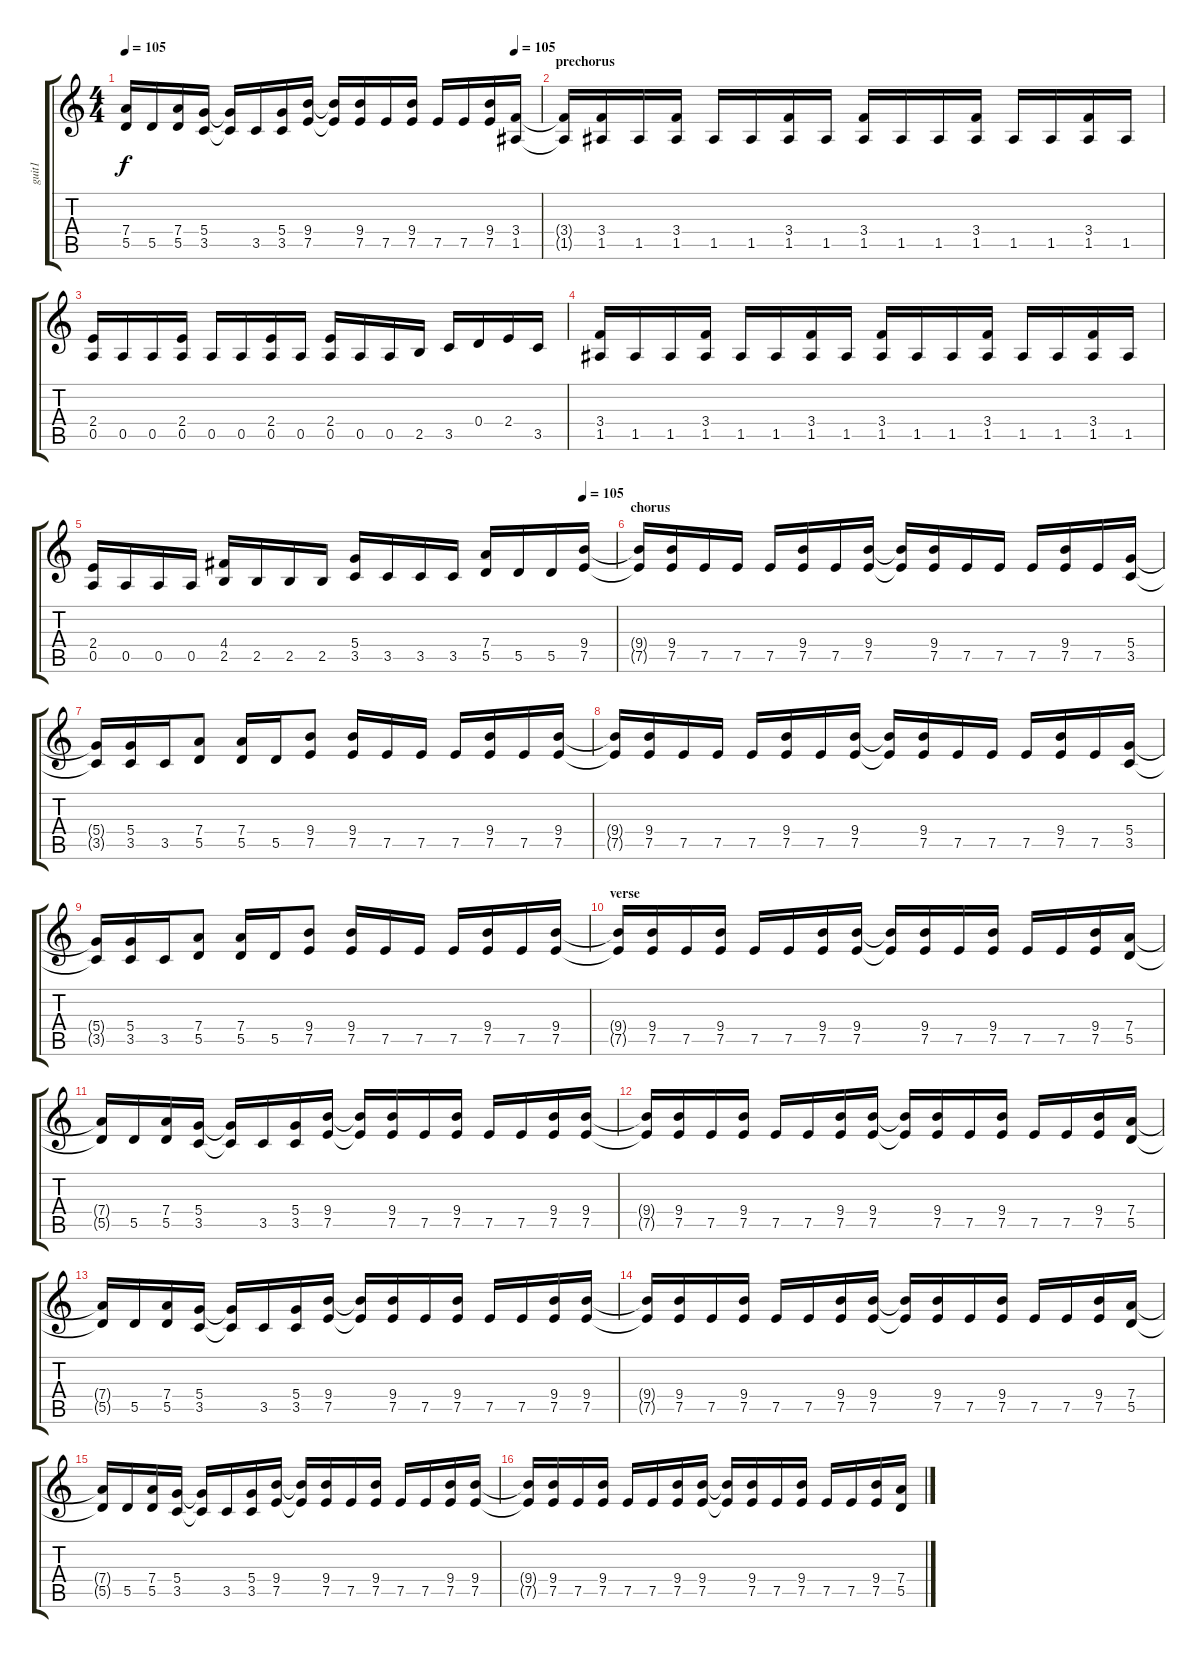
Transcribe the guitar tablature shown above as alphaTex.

\track ("guit1" "guit1") {instrument electricguitarclean}
\staff {score tabs}
\tuning (E4 B3 G3 D3 A2 E2) {hide}
\ts (4 4)
\tempo 105
\tempo (105 0.9375)
\clef g2
\ks c
(7.4{t} 5.5{t}).16{dy f} 5.5.16 (7.4 5.5).16 (5.4 3.5).16 (5.4{t} 3.5{t}).16 3.5.16 (5.4 3.5).16 (9.4 7.5).16 (9.4{t} 7.5{t}).16 (9.4 7.5).16 7.5.16 (9.4 7.5).16 7.5.16 7.5.16 (9.4 7.5).16 (3.4 1.5).16{instrument distortionguitar} |
\section ("" "prechorus")
(3.4{t} 1.5{t}).16 (3.4 1.5).16 1.5.16 (3.4 1.5).16 1.5.16 1.5.16 (3.4 1.5).16 1.5.16 (3.4 1.5).16 1.5.16 1.5.16 (3.4 1.5).16 1.5.16 1.5.16 (3.4 1.5).16 1.5.16 |
(2.4 0.5).16 0.5.16 0.5.16 (2.4 0.5).16 0.5.16 0.5.16 (2.4 0.5).16 0.5.16 (2.4 0.5).16 0.5.16 0.5.16 2.5.16 3.5.16 0.4.16 2.4.16 3.5.16 |
(3.4 1.5).16 1.5.16 1.5.16 (3.4 1.5).16 1.5.16 1.5.16 (3.4 1.5).16 1.5.16 (3.4 1.5).16 1.5.16 1.5.16 (3.4 1.5).16 1.5.16 1.5.16 (3.4 1.5).16 1.5.16 |
\tempo (105 0.9375)
(2.4 0.5).16 0.5.16 0.5.16 0.5.16 (4.4 2.5).16 2.5.16 2.5.16 2.5.16 (5.4 3.5).16 3.5.16 3.5.16 3.5.16 (7.4 5.5).16 5.5.16 5.5.16 (9.4 7.5).16{instrument distortionguitar} |
\section ("" "chorus")
(9.4{t} 7.5{t}).16 (9.4 7.5).16 7.5.16 7.5.16 7.5.16 (9.4 7.5).16 7.5.16 (9.4 7.5).16 (9.4{t} 7.5{t}).16 (9.4 7.5).16 7.5.16 7.5.16 7.5.16 (9.4 7.5).16 7.5.16 (5.4 3.5).16 |
(5.4{t} 3.5{t}).16 (5.4 3.5).16 3.5.16 (7.4 5.5).8 (7.4 5.5).16 5.5.16 (9.4 7.5).8 (9.4 7.5).16 7.5.16 7.5.16 7.5.16 (9.4 7.5).16 7.5.16 (9.4 7.5).16 |
(9.4{t} 7.5{t}).16 (9.4 7.5).16 7.5.16 7.5.16 7.5.16 (9.4 7.5).16 7.5.16 (9.4 7.5).16 (9.4{t} 7.5{t}).16 (9.4 7.5).16 7.5.16 7.5.16 7.5.16 (9.4 7.5).16 7.5.16 (5.4 3.5).16 |
(5.4{t} 3.5{t}).16 (5.4 3.5).16 3.5.16 (7.4 5.5).8 (7.4 5.5).16 5.5.16 (9.4 7.5).8 (9.4 7.5).16 7.5.16 7.5.16 7.5.16 (9.4 7.5).16 7.5.16 (9.4 7.5).16 |
\section ("" "verse")
(9.4{t} 7.5{t}).16 (9.4 7.5).16 7.5.16 (9.4 7.5).16 7.5.16 7.5.16 (9.4 7.5).16 (9.4 7.5).16 (9.4{t} 7.5{t}).16 (9.4 7.5).16 7.5.16 (9.4 7.5).16 7.5.16 7.5.16 (9.4 7.5).16 (7.4 5.5).16 |
(7.4{t} 5.5{t}).16 5.5.16 (7.4 5.5).16 (5.4 3.5).16 (5.4{t} 3.5{t}).16 3.5.16 (5.4 3.5).16 (9.4 7.5).16 (9.4{t} 7.5{t}).16 (9.4 7.5).16 7.5.16 (9.4 7.5).16 7.5.16 7.5.16 (9.4 7.5).16 (9.4 7.5).16 |
(9.4{t} 7.5{t}).16 (9.4 7.5).16 7.5.16 (9.4 7.5).16 7.5.16 7.5.16 (9.4 7.5).16 (9.4 7.5).16 (9.4{t} 7.5{t}).16 (9.4 7.5).16 7.5.16 (9.4 7.5).16 7.5.16 7.5.16 (9.4 7.5).16 (7.4 5.5).16 |
(7.4{t} 5.5{t}).16 5.5.16 (7.4 5.5).16 (5.4 3.5).16 (5.4{t} 3.5{t}).16 3.5.16 (5.4 3.5).16 (9.4 7.5).16 (9.4{t} 7.5{t}).16 (9.4 7.5).16 7.5.16 (9.4 7.5).16 7.5.16 7.5.16 (9.4 7.5).16 (9.4 7.5).16 |
(9.4{t} 7.5{t}).16 (9.4 7.5).16 7.5.16 (9.4 7.5).16 7.5.16 7.5.16 (9.4 7.5).16 (9.4 7.5).16 (9.4{t} 7.5{t}).16 (9.4 7.5).16 7.5.16 (9.4 7.5).16 7.5.16 7.5.16 (9.4 7.5).16 (7.4 5.5).16 |
(7.4{t} 5.5{t}).16 5.5.16 (7.4 5.5).16 (5.4 3.5).16 (5.4{t} 3.5{t}).16 3.5.16 (5.4 3.5).16 (9.4 7.5).16 (9.4{t} 7.5{t}).16 (9.4 7.5).16 7.5.16 (9.4 7.5).16 7.5.16 7.5.16 (9.4 7.5).16 (9.4 7.5).16 |
(9.4{t} 7.5{t}).16 (9.4 7.5).16 7.5.16 (9.4 7.5).16 7.5.16 7.5.16 (9.4 7.5).16 (9.4 7.5).16 (9.4{t} 7.5{t}).16 (9.4 7.5).16 7.5.16 (9.4 7.5).16 7.5.16 7.5.16 (9.4 7.5).16 (7.4 5.5).16
